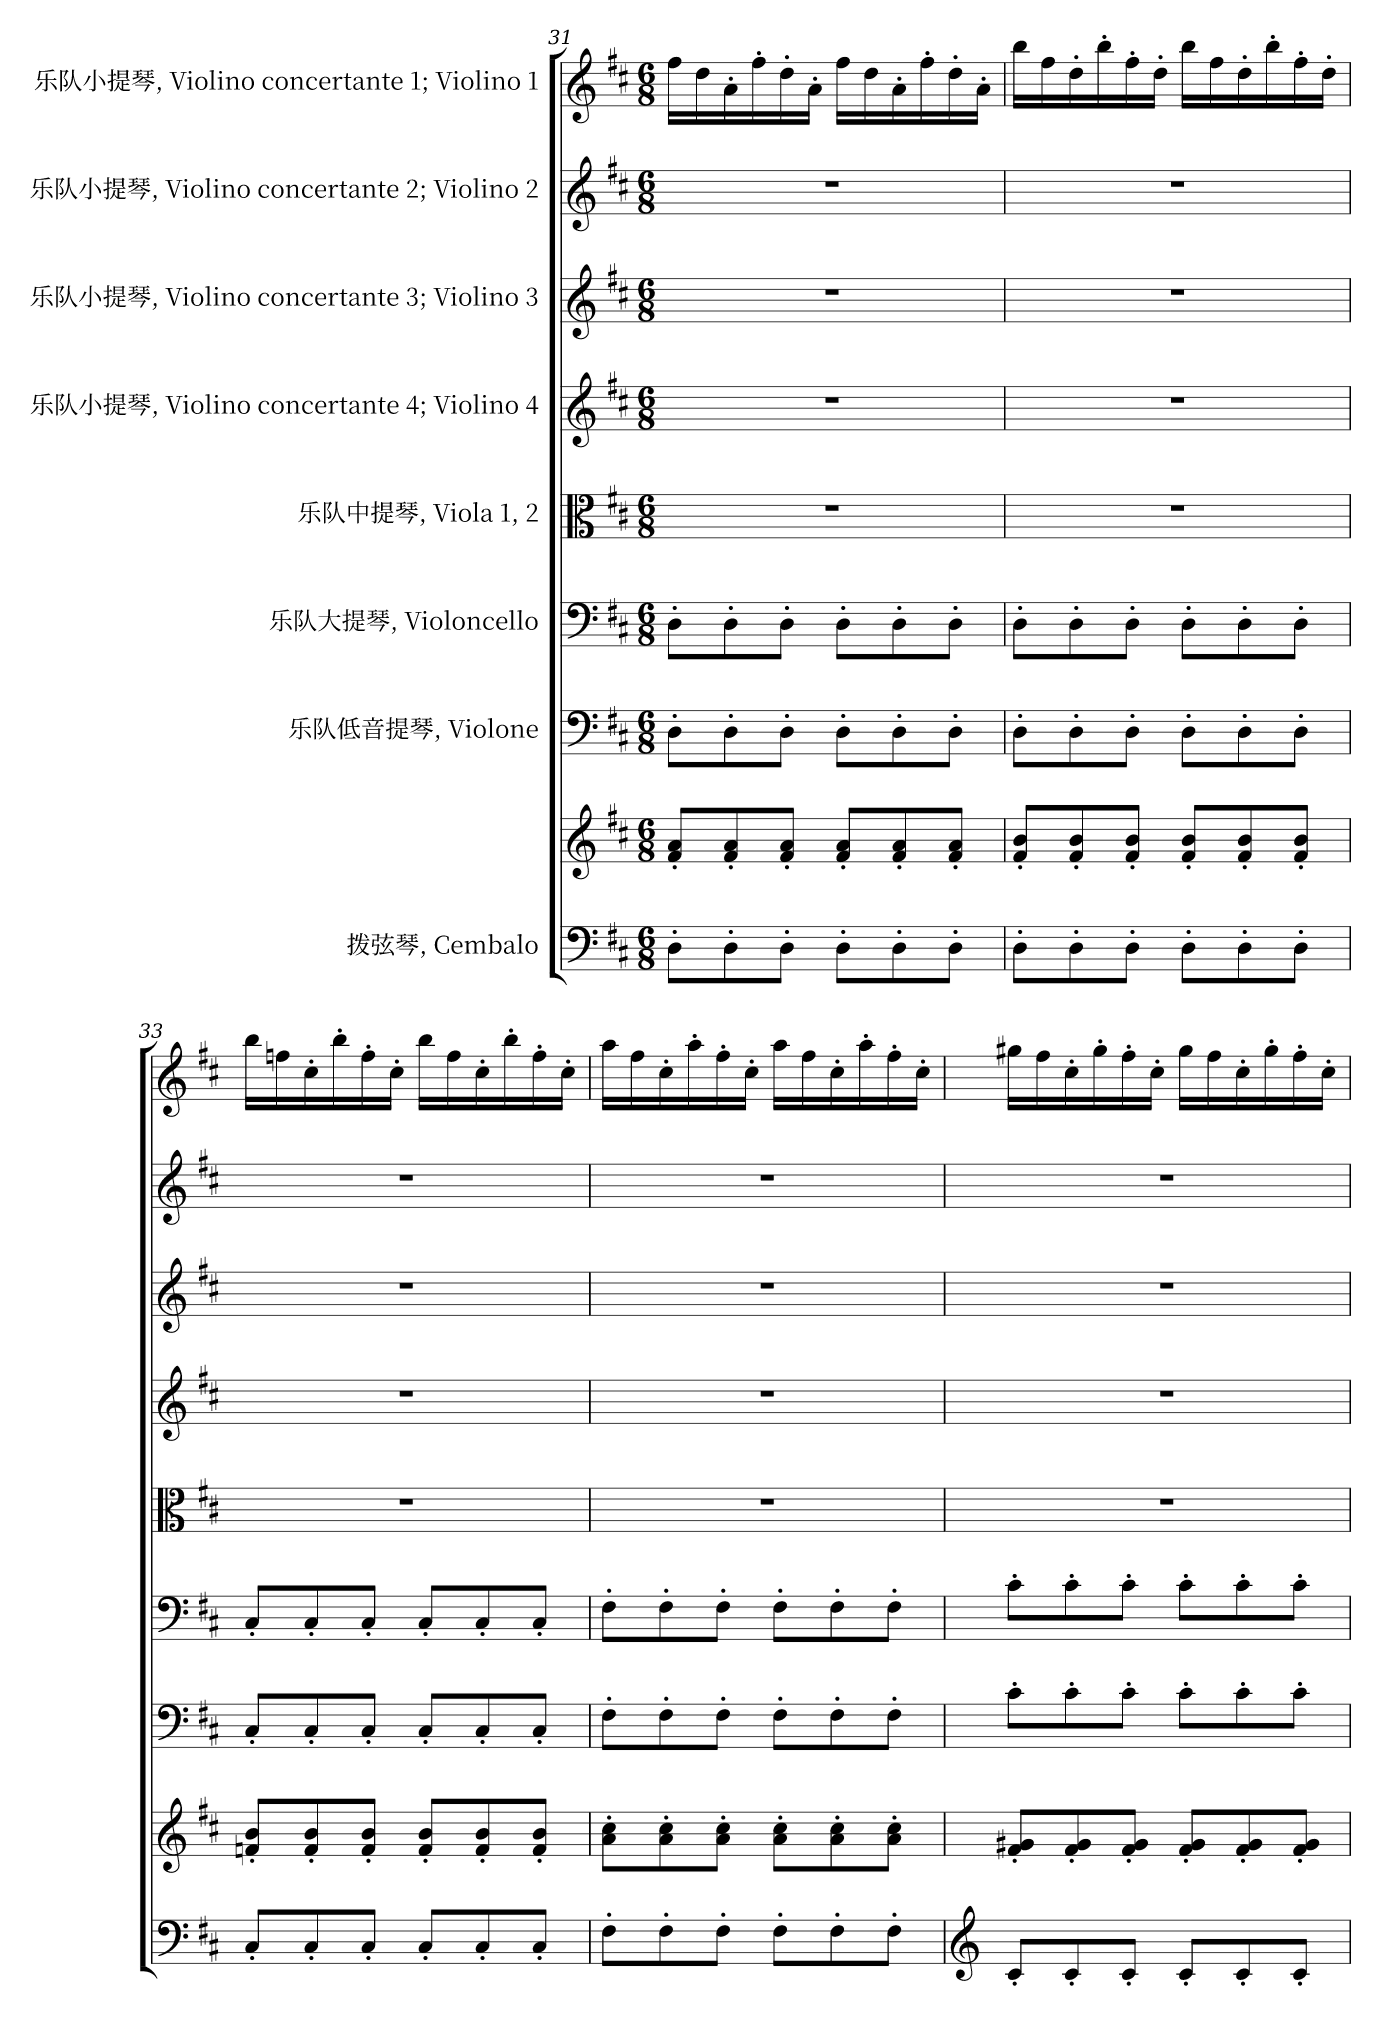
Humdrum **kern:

**kern	**kern	**kern	**kern	**kern	**kern	**kern	**kern	**kern
*part8	*part8	*part7	*part6	*part5	*part4	*part3	*part2	*part1
*staff9	*staff8	*staff7	*staff6	*staff5	*staff4	*staff3	*staff2	*staff1
*I"拨弦琴, Cembalo	*	*I"乐队低音提琴, Violone	*I"乐队大提琴, Violoncello	*I"乐队中提琴, Viola 1, 2	*I"乐队小提琴, Violino concertante 4; Violino 4	*I"乐队小提琴, Violino concertante 3; Violino 3	*I"乐队小提琴, Violino concertante 2; Violino 2	*I"乐队小提琴, Violino concertante 1; Violino 1
!!LO:PB:g=z
*clefF4	*clefG2	*clefF4	*clefF4	*clefC3	*clefG2	*clefG2	*clefG2	*clefG2
*	*	*ITrd7c12	*	*	*	*	*	*
*k[f#c#]	*k[f#c#]	*k[f#c#]	*k[f#c#]	*k[f#c#]	*k[f#c#]	*k[f#c#]	*k[f#c#]	*k[f#c#]
*M6/8	*M6/8	*M6/8	*M6/8	*M6/8	*M6/8	*M6/8	*M6/8	*M6/8
=31	=31	=31	=31	=31	=31	=31	=31	=31
8D'\L	8f#/' 8a/'L	8DD'\L	8D'\L	2.r	2.r	2.r	2.r	16ff#\LL
.	.	.	.	.	.	.	.	16dd\
8D'\	8f#/' 8a/'	8DD'\	8D'\	.	.	.	.	16a'\
.	.	.	.	.	.	.	.	16ff#'\
8D'\J	8f#/' 8a/'J	8DD'\J	8D'\J	.	.	.	.	16dd'\
.	.	.	.	.	.	.	.	16a'\JJ
8D'\L	8f#/' 8a/'L	8DD'\L	8D'\L	.	.	.	.	16ff#\LL
.	.	.	.	.	.	.	.	16dd\
8D'\	8f#/' 8a/'	8DD'\	8D'\	.	.	.	.	16a'\
.	.	.	.	.	.	.	.	16ff#'\
8D'\J	8f#/' 8a/'J	8DD'\J	8D'\J	.	.	.	.	16dd'\
.	.	.	.	.	.	.	.	16a'\JJ
=32	=32	=32	=32	=32	=32	=32	=32	=32
8D'\L	8f#/' 8b/'L	8DD'\L	8D'\L	2.r	2.r	2.r	2.r	16bb\LL
.	.	.	.	.	.	.	.	16ff#\
8D'\	8f#/' 8b/'	8DD'\	8D'\	.	.	.	.	16dd'\
.	.	.	.	.	.	.	.	16bb'\
8D'\J	8f#/' 8b/'J	8DD'\J	8D'\J	.	.	.	.	16ff#'\
.	.	.	.	.	.	.	.	16dd'\JJ
8D'\L	8f#/' 8b/'L	8DD'\L	8D'\L	.	.	.	.	16bb\LL
.	.	.	.	.	.	.	.	16ff#\
8D'\	8f#/' 8b/'	8DD'\	8D'\	.	.	.	.	16dd'\
.	.	.	.	.	.	.	.	16bb'\
8D'\J	8f#/' 8b/'J	8DD'\J	8D'\J	.	.	.	.	16ff#'\
.	.	.	.	.	.	.	.	16dd'\JJ
=33	=33	=33	=33	=33	=33	=33	=33	=33
8C#'/L	8fn/' 8b/'L	8CC#'/L	8C#'/L	2.r	2.r	2.r	2.r	16bb\LL
.	.	.	.	.	.	.	.	16ffn\
8C#'/	8f/' 8b/'	8CC#'/	8C#'/	.	.	.	.	16cc#'\
.	.	.	.	.	.	.	.	16bb'\
8C#'/J	8f/' 8b/'J	8CC#'/J	8C#'/J	.	.	.	.	16ff'\
.	.	.	.	.	.	.	.	16cc#'\JJ
8C#'/L	8f/' 8b/'L	8CC#'/L	8C#'/L	.	.	.	.	16bb\LL
.	.	.	.	.	.	.	.	16ff\
8C#'/	8f/' 8b/'	8CC#'/	8C#'/	.	.	.	.	16cc#'\
.	.	.	.	.	.	.	.	16bb'\
8C#'/J	8f/' 8b/'J	8CC#'/J	8C#'/J	.	.	.	.	16ff'\
.	.	.	.	.	.	.	.	16cc#'\JJ
!!LO:PB:g=z
=34	=34	=34	=34	=34	=34	=34	=34	=34
8F#'\L	8a\' 8cc#\'L	8FF#'\L	8F#'\L	2.r	2.r	2.r	2.r	16aa\LL
.	.	.	.	.	.	.	.	16ff#\
8F#'\	8a\' 8cc#\'	8FF#'\	8F#'\	.	.	.	.	16cc#'\
.	.	.	.	.	.	.	.	16aa'\
8F#'\J	8a\' 8cc#\'J	8FF#'\J	8F#'\J	.	.	.	.	16ff#'\
.	.	.	.	.	.	.	.	16cc#'\JJ
8F#'\L	8a\' 8cc#\'L	8FF#'\L	8F#'\L	.	.	.	.	16aa\LL
.	.	.	.	.	.	.	.	16ff#\
8F#'\	8a\' 8cc#\'	8FF#'\	8F#'\	.	.	.	.	16cc#'\
.	.	.	.	.	.	.	.	16aa'\
8F#'\J	8a\' 8cc#\'J	8FF#'\J	8F#'\J	.	.	.	.	16ff#'\
.	.	.	.	.	.	.	.	16cc#'\JJ
=35	=35	=35	=35	=35	=35	=35	=35	=35
*clefG2	*	*	*	*	*	*	*	*
8c#'/L	8f#/' 8g#X/'L	8C#'\L	8c#'\L	2.r	2.r	2.r	2.r	16gg#X\LL
.	.	.	.	.	.	.	.	16ff#\
8c#'/	8f#/' 8g#/'	8C#'\	8c#'\	.	.	.	.	16cc#'\
.	.	.	.	.	.	.	.	16gg#'\
8c#'/J	8f#/' 8g#/'J	8C#'\J	8c#'\J	.	.	.	.	16ff#'\
.	.	.	.	.	.	.	.	16cc#'\JJ
8c#'/L	8f#/' 8g#/'L	8C#'\L	8c#'\L	.	.	.	.	16gg#\LL
.	.	.	.	.	.	.	.	16ff#\
8c#'/	8f#/' 8g#/'	8C#'\	8c#'\	.	.	.	.	16cc#'\
.	.	.	.	.	.	.	.	16gg#'\
8c#'/J	8f#/' 8g#/'J	8C#'\J	8c#'\J	.	.	.	.	16ff#'\
.	.	.	.	.	.	.	.	16cc#'\JJ
=	=	=	=	=	=	=	=	=
*-	*-	*-	*-	*-	*-	*-	*-	*-
